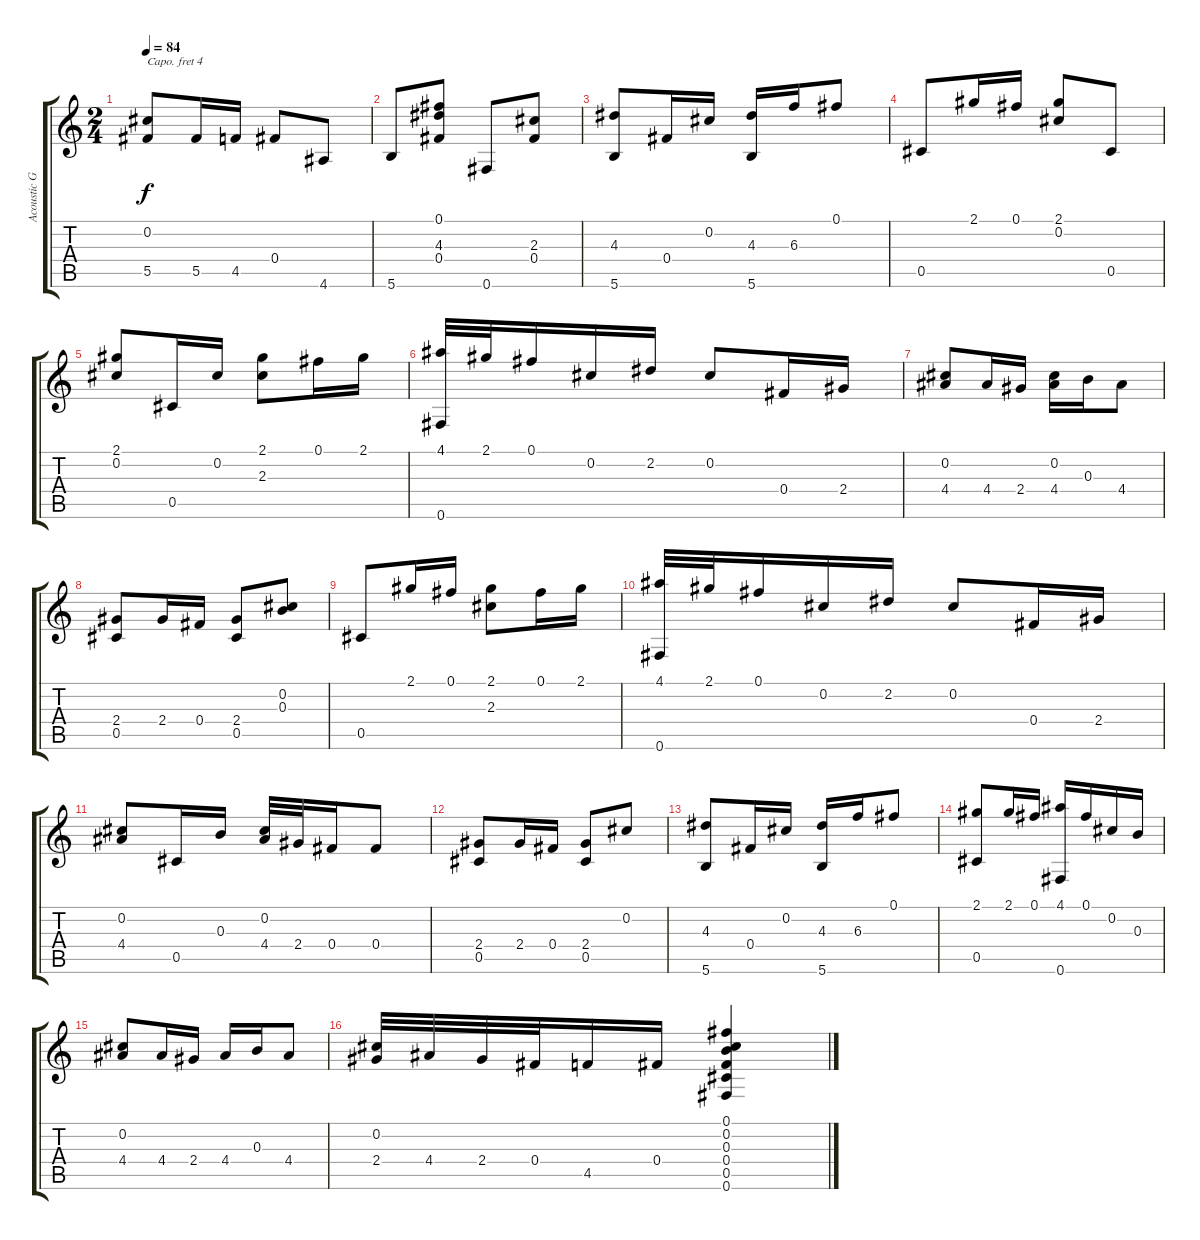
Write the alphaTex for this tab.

\track ("Acoustic Guitar (nylon)" "Acoustic G") {instrument acousticguitarsteel}
\staff {score tabs}
\capo 4
\tuning (D4 A3 G3 D3 A2 D2) {hide}
\ts (2 4)
\tempo 84
\clef g2
\ks c
(0.2 5.5).8{dy f} 5.5.16 4.5.16 0.4.8 4.6.8 |
5.6.8 (0.1 4.3 0.4).8 0.6.8 (2.3 0.4).8 |
(4.3 5.6).8 0.4.16 0.2.16 (4.3 5.6).16 6.3.16 0.1.8 |
0.5.8 2.1.16 0.1.16 (2.1 0.2).8 0.5.8 |
(2.1 0.2).8 0.5.16 0.2.16 (2.1 2.3).8 0.1.16 2.1.16 |
(4.1 0.6).32 2.1.32 0.1.16 0.2.16 2.2.16 0.2.8 0.4.16 2.4.16 |
(0.2 4.4).8 4.4.16 2.4.16 (0.2 4.4).16 0.3.16 4.4.8 |
(2.4 0.5).8 2.4.16 0.4.16 (2.4 0.5).8 (0.2 0.3).8 |
0.5.8 2.1.16 0.1.16 (2.1 2.3).8 0.1.16 2.1.16 |
(4.1 0.6).32 2.1.32 0.1.16 0.2.16 2.2.16 0.2.8 0.4.16 2.4.16 |
(0.2 4.4).8 0.5.16 0.3.16 (0.2 4.4).32 2.4.32 0.4.16 0.4.8 |
(2.4 0.5).8 2.4.16 0.4.16 (2.4 0.5).8 0.2.8 |
(4.3 5.6).8 0.4.16 0.2.16 (4.3 5.6).16 6.3.16 0.1.8 |
(2.1 0.5).8 2.1.16 0.1.16 (4.1 0.6).16 0.1.16 0.2.16 0.3.16 |
(0.2 4.4).8 4.4.16 2.4.16 4.4.16 0.3.16 4.4.8 |
(0.2 2.4).32 4.4.32 2.4.32 0.4.32 4.5.16 0.4.16 (0.1 0.2 0.3 0.4 0.5 0.6).4
